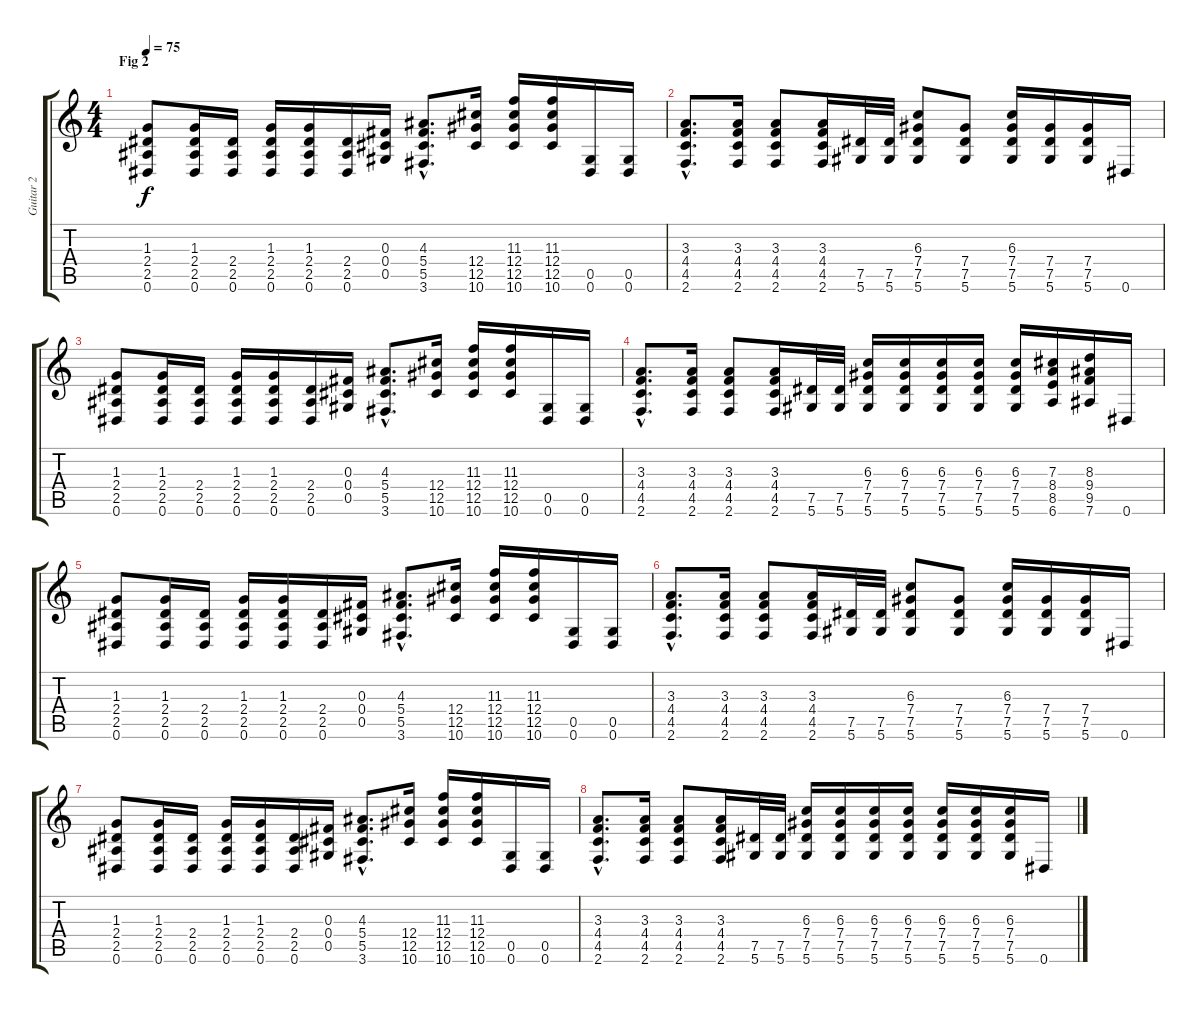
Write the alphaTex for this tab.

\track ("Guitar 2" "Guitar 2") {instrument distortionguitar}
\staff {score tabs}
\tuning (Eb4 Bb3 Gb3 Db3 Ab2 Eb2) {hide}
\ts (4 4)
\section ("" "Fig 2")
\tempo 75
\clef g2
\ks c
(1.3 2.4 2.5 0.6).8{dy f} (1.3 2.4 2.5 0.6).16 (2.4 2.5 0.6).16 (1.3 2.4 2.5 0.6).16 (1.3 2.4 2.5 0.6).16 (2.4 2.5 0.6).16 (0.3 0.4 0.5).16 (4.3{hac} 5.4{hac} 5.5{hac} 3.6{hac}).8{d} (12.4 12.5 10.6).16 (11.3 12.4 12.5 10.6).16 (11.3 12.4 12.5 10.6).16 (0.5 0.6).16 (0.5 0.6).16 |
(3.3{hac} 4.4{hac} 4.5{hac} 2.6{hac}).8{d} (3.3 4.4 4.5 2.6).16 (3.3 4.4 4.5 2.6).8 (3.3 4.4 4.5 2.6).16 (7.5 5.6).32 (7.5 5.6).32 (6.3 7.4 7.5 5.6).8 (7.4 7.5 5.6).8 (6.3 7.4 7.5 5.6).16 (7.4 7.5 5.6).16 (7.4 7.5 5.6).16 0.6.16 |
(1.3 2.4 2.5 0.6).8 (1.3 2.4 2.5 0.6).16 (2.4 2.5 0.6).16 (1.3 2.4 2.5 0.6).16 (1.3 2.4 2.5 0.6).16 (2.4 2.5 0.6).16 (0.3 0.4 0.5).16 (4.3{hac} 5.4{hac} 5.5{hac} 3.6{hac}).8{d} (12.4 12.5 10.6).16 (11.3 12.4 12.5 10.6).16 (11.3 12.4 12.5 10.6).16 (0.5 0.6).16 (0.5 0.6).16 |
(3.3{hac} 4.4{hac} 4.5{hac} 2.6{hac}).8{d} (3.3 4.4 4.5 2.6).16 (3.3 4.4 4.5 2.6).8 (3.3 4.4 4.5 2.6).16 (7.5 5.6).32 (7.5 5.6).32 (6.3 7.4 7.5 5.6).16 (6.3 7.4 7.5 5.6).16 (6.3 7.4 7.5 5.6).16 (6.3 7.4 7.5 5.6).16 (6.3 7.4 7.5 5.6).16 (7.3 8.4 8.5 6.6).16 (8.3 9.4 9.5 7.6).16 0.6.16 |
(1.3 2.4 2.5 0.6).8 (1.3 2.4 2.5 0.6).16 (2.4 2.5 0.6).16 (1.3 2.4 2.5 0.6).16 (1.3 2.4 2.5 0.6).16 (2.4 2.5 0.6).16 (0.3 0.4 0.5).16 (4.3{hac} 5.4{hac} 5.5{hac} 3.6{hac}).8{d} (12.4 12.5 10.6).16 (11.3 12.4 12.5 10.6).16 (11.3 12.4 12.5 10.6).16 (0.5 0.6).16 (0.5 0.6).16 |
(3.3{hac} 4.4{hac} 4.5{hac} 2.6{hac}).8{d} (3.3 4.4 4.5 2.6).16 (3.3 4.4 4.5 2.6).8 (3.3 4.4 4.5 2.6).16 (7.5 5.6).32 (7.5 5.6).32 (6.3 7.4 7.5 5.6).8 (7.4 7.5 5.6).8 (6.3 7.4 7.5 5.6).16 (7.4 7.5 5.6).16 (7.4 7.5 5.6).16 0.6.16 |
(1.3 2.4 2.5 0.6).8 (1.3 2.4 2.5 0.6).16 (2.4 2.5 0.6).16 (1.3 2.4 2.5 0.6).16 (1.3 2.4 2.5 0.6).16 (2.4 2.5 0.6).16 (0.3 0.4 0.5).16 (4.3{hac} 5.4{hac} 5.5{hac} 3.6{hac}).8{d} (12.4 12.5 10.6).16 (11.3 12.4 12.5 10.6).16 (11.3 12.4 12.5 10.6).16 (0.5 0.6).16 (0.5 0.6).16 |
(3.3{hac} 4.4{hac} 4.5{hac} 2.6{hac}).8{d} (3.3 4.4 4.5 2.6).16 (3.3 4.4 4.5 2.6).8 (3.3 4.4 4.5 2.6).16 (7.5 5.6).32 (7.5 5.6).32 (6.3 7.4 7.5 5.6).16 (6.3 7.4 7.5 5.6).16 (6.3 7.4 7.5 5.6).16 (6.3 7.4 7.5 5.6).16 (6.3 7.4 7.5 5.6).16 (6.3 7.4 7.5 5.6).16 (6.3 7.4 7.5 5.6).16 0.6.16
